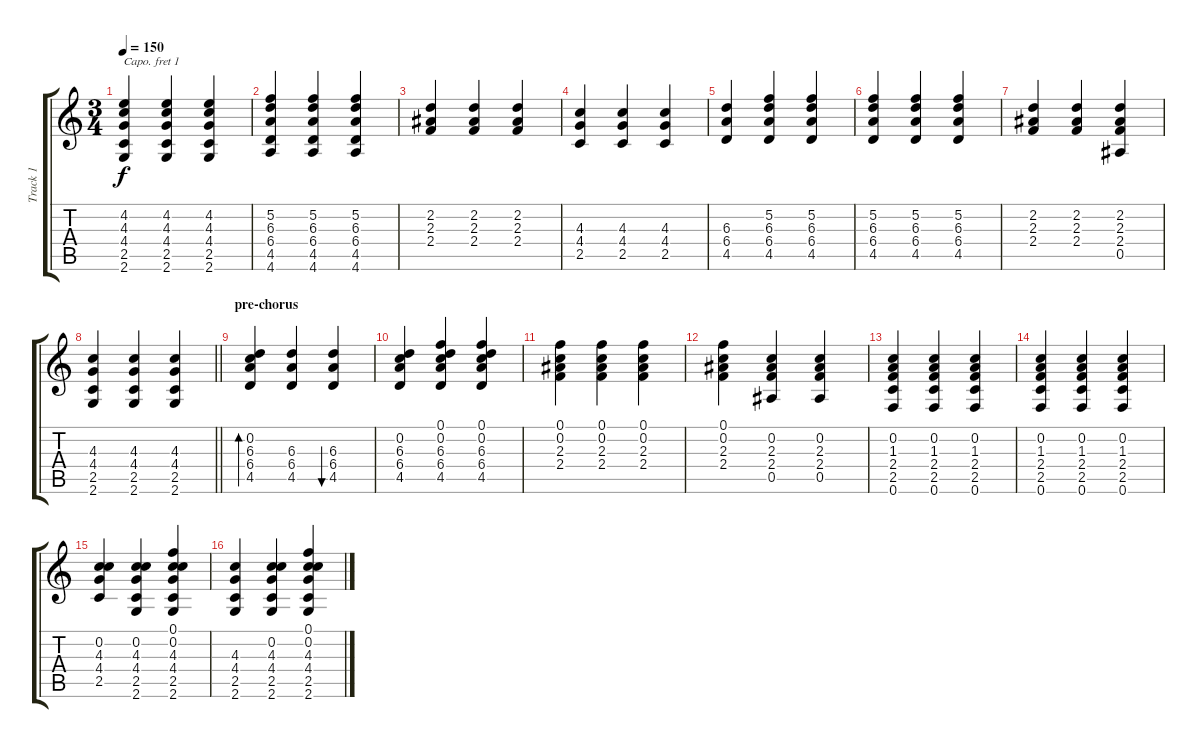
\track ("Track 1" "Track 1") {instrument acousticguitarnylon}
\staff {score tabs}
\capo 1
\tuning (E4 B3 G3 D3 A2 E2) {hide}
\ts (3 4)
\tempo 150
\clef g2
\ks c
(4.2 4.3 4.4 2.5 2.6).4{dy f} (4.2 4.3 4.4 2.5 2.6).4 (4.2 4.3 4.4 2.5 2.6).4 |
(5.2 6.3 6.4 4.5 4.6).4 (5.2 6.3 6.4 4.5 4.6).4 (5.2 6.3 6.4 4.5 4.6).4 |
(2.2 2.3 2.4).4 (2.2 2.3 2.4).4 (2.2 2.3 2.4).4 |
(4.3 4.4 2.5).4 (4.3 4.4 2.5).4 (4.3 4.4 2.5).4 |
(6.3 6.4 4.5).4 (5.2 6.3 6.4 4.5).4 (5.2 6.3 6.4 4.5).4 |
(5.2 6.3 6.4 4.5).4 (5.2 6.3 6.4 4.5).4 (5.2 6.3 6.4 4.5).4 |
(2.2 2.3 2.4).4 (2.2 2.3 2.4).4 (2.2 2.3 2.4 0.5).4 |
\barLineRight lightlight
(4.3 4.4 2.5 2.6).4 (4.3 4.4 2.5 2.6).4 (4.3 4.4 2.5 2.6).4 |
\section ("" "pre-chorus")
(0.2 6.3 6.4 4.5).4{bd 60} (6.3 6.4 4.5).4 (6.3 6.4 4.5).4{bu 60} |
(0.2 6.3 6.4 4.5).4 (0.1 0.2 6.3 6.4 4.5).4 (0.1 0.2 6.3 6.4 4.5).4 |
(0.1 0.2 2.3 2.4).4 (0.1 0.2 2.3 2.4).4 (0.1 0.2 2.3 2.4).4 |
(0.1 0.2 2.3 2.4).4 (0.2 2.3 2.4 0.5).4 (0.2 2.3 2.4 0.5).4 |
(0.2 1.3 2.4 2.5 0.6).4 (0.2 1.3 2.4 2.5 0.6).4 (0.2 1.3 2.4 2.5 0.6).4 |
(0.2 1.3 2.4 2.5 0.6).4 (0.2 1.3 2.4 2.5 0.6).4 (0.2 1.3 2.4 2.5 0.6).4 |
(0.2 4.3 4.4 2.5).4 (0.2 4.3 4.4 2.5 2.6).4 (0.1 0.2 4.3 4.4 2.5 2.6).4 |
(4.3 4.4 2.5 2.6).4 (0.2 4.3 4.4 2.5 2.6).4 (0.1 0.2 4.3 4.4 2.5 2.6).4
